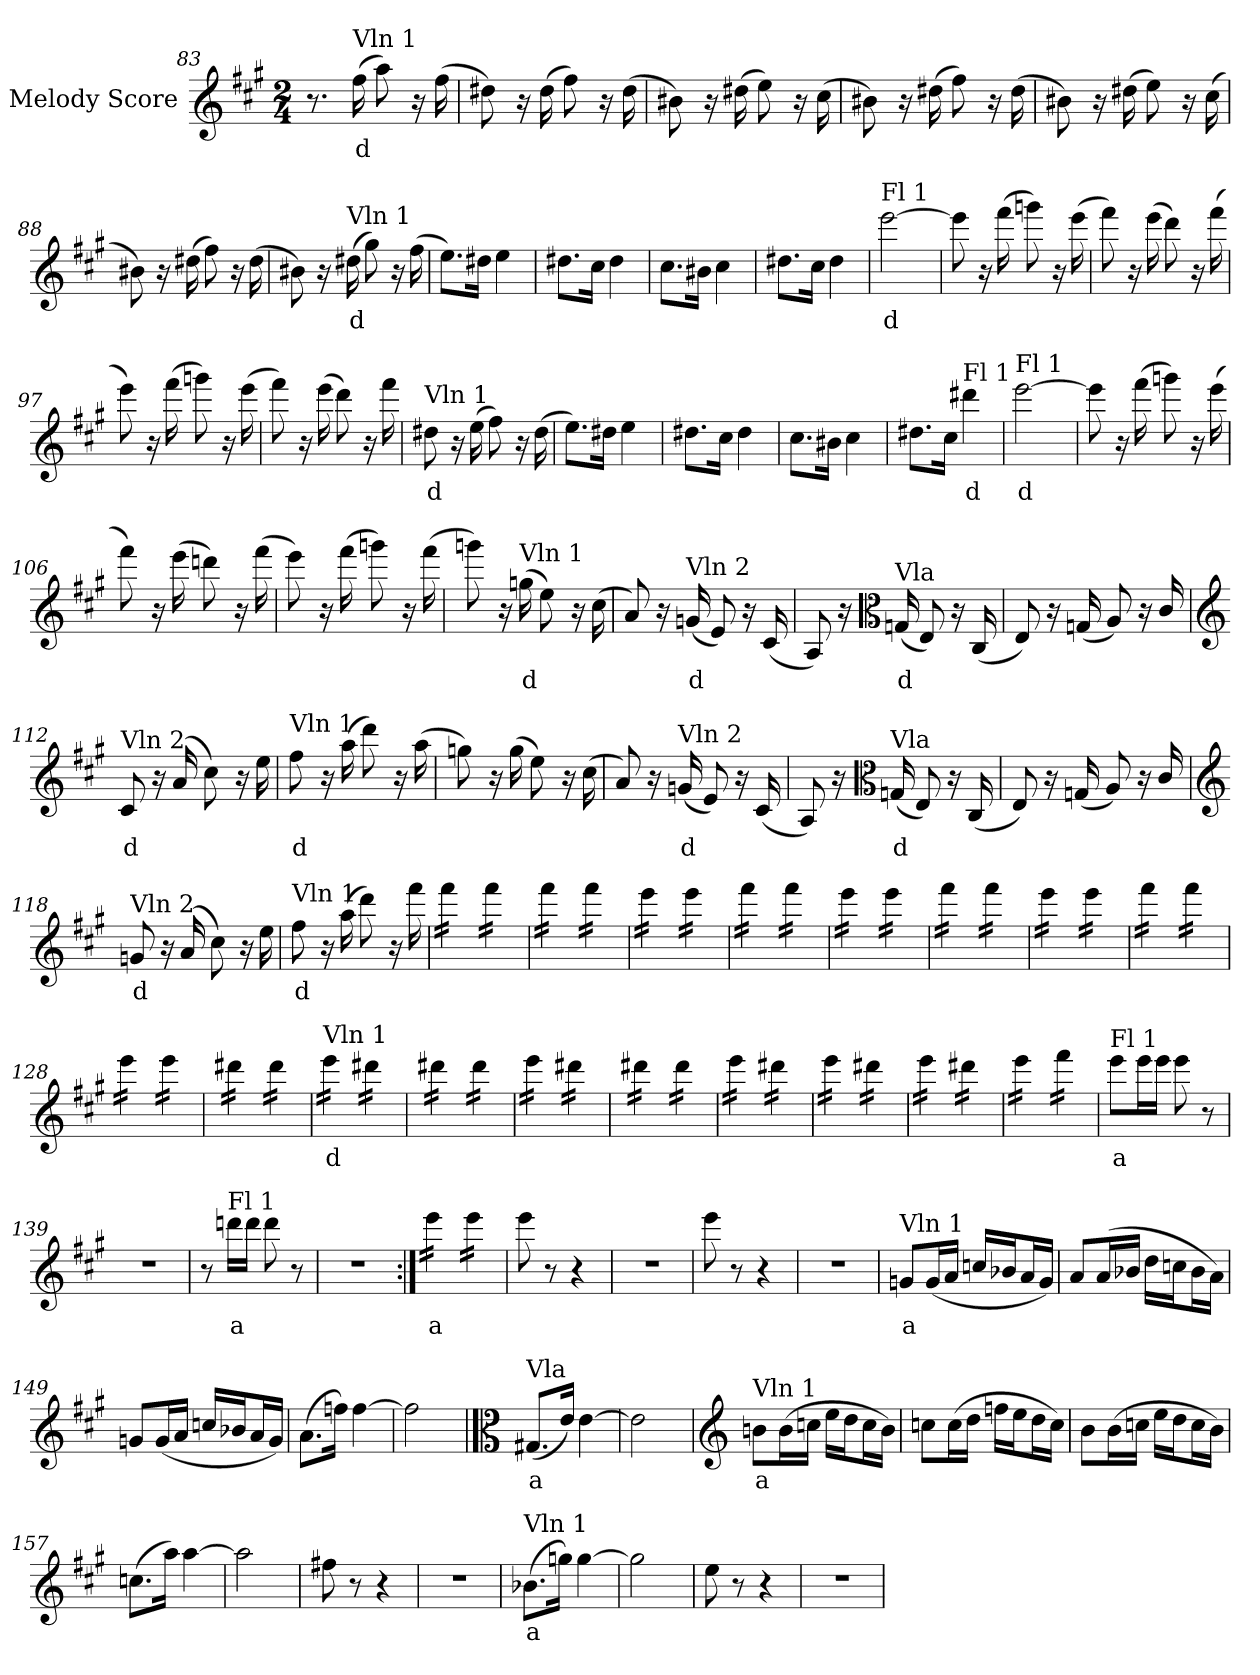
**kern	**text
*part1	*part1
*staff1	*staff1
*I"Melody Score	*
*k[f#c#g#]	*
*M2/4	*
=83	=83
8.r	.
!LO:TX:a:t=Vln 1	!
!	!LO:LY:b:color=#FF0000
(16ff#\	d
8aa\)	.
16r	.
(16ff#\	.
=84	=84
8dd#X\)	.
16r	.
(16dd#\	.
8ff#\)	.
16r	.
(16dd#\	.
=85	=85
8b#X\)	.
16r	.
(16dd#X\	.
8ee\)	.
16r	.
(16cc#\	.
=86	=86
8b#X\)	.
16r	.
(16dd#X\	.
8ff#\)	.
16r	.
(16dd#\	.
=87	=87
8b#X\)	.
16r	.
(16dd#X\	.
8ee\)	.
16r	.
(16cc#\	.
=88	=88
8b#X\)	.
16r	.
(16dd#X\	.
8ff#\)	.
16r	.
(16dd#\	.
=89	=89
8b#X\)	.
16r	.
!LO:TX:a:t=Vln 1	!
!	!LO:LY:b:color=#FF0000
(16dd#X\	d
8gg#\)	.
16r	.
(16ff#\	.
=90	=90
8.ee\L)	.
16dd#X\Jk	.
4ee\	.
=91	=91
8.dd#X\L	.
16cc#\Jk	.
4dd#\	.
=92	=92
8.cc#\L	.
16b#X\Jk	.
4cc#\	.
=93	=93
8.dd#X\L	.
16cc#\Jk	.
4dd#\	.
=94	=94
!LO:TX:a:t=Fl 1	!
!	!LO:LY:b:color=#FF0000
[2eee\	d
=95	=95
8eee\]	.
16r	.
(16fff#\	.
8gggn\)	.
16r	.
(16eee\	.
=96	=96
8fff#\)	.
16r	.
(16eee\	.
8ddd\)	.
16r	.
(16fff#\	.
=97	=97
8eee\)	.
16r	.
(16fff#\	.
8gggn\)	.
16r	.
(16eee\	.
=98	=98
8fff#\)	.
16r	.
(16eee\	.
8ddd\)	.
16r	.
16fff#\	.
=99	=99
!LO:TX:a:t=Vln 1	!
!	!LO:LY:b:color=#FF0000
8dd#X\	d
16r	.
(16ee\	.
8ff#\)	.
16r	.
(16dd#\	.
=100	=100
8.ee\L)	.
16dd#X\Jk	.
4ee\	.
=101	=101
8.dd#X\L	.
16cc#\Jk	.
4dd#\	.
=102	=102
8.cc#\L	.
16b#X\Jk	.
4cc#\	.
=103	=103
8.dd#X\L	.
16cc#\Jk	.
!LO:TX:a:t=Fl 1	!
!	!LO:LY:b:color=#FF0000
4ddd#X\	d
=104	=104
!LO:TX:a:t=Fl 1	!
!	!LO:LY:b:color=#FF0000
[2eee\	d
=105	=105
8eee\]	.
16r	.
(16fff#\	.
8gggn\)	.
16r	.
(16eee\	.
=106	=106
8fff#\)	.
16r	.
(16eee\	.
8dddn\)	.
16r	.
(16fff#\	.
=107	=107
8eee\)	.
16r	.
(16fff#\	.
8gggn\)	.
16r	.
(16fff#\	.
=108	=108
8gggn\)	.
16r	.
!LO:TX:a:t=Vln 1	!
!	!LO:LY:b:color=#FF0000
(16ggn\	d
8ee\)	.
16r	.
(16cc#\	.
=109	=109
8a/)	.
16r	.
!LO:TX:a:t=Vln 2	!
!	!LO:LY:b:color=#FF0000
(16gn/	d
8e/)	.
16r	.
(16c#/	.
=110	=110
8A/)	.
16r	.
*clefC3	*
!LO:TX:a:t=Vla	!
!	!LO:LY:b:color=#FF0000
(16Gn/	d
8E/)	.
16r	.
(16C#/	.
=111	=111
8E/)	.
16r	.
(16Gn/	.
8A/)	.
16r	.
16c#/	.
=112	=112
*clefG2	*
!LO:TX:a:t=Vln 2	!
!	!LO:LY:b:color=#FF0000
8c#/	d
16r	.
(16a/	.
8cc#\)	.
16r	.
16ee\	.
=113	=113
!LO:TX:a:t=Vln 1	!
!	!LO:LY:b:color=#FF0000
8ff#\	d
16r	.
(16aa\	.
8ddd\)	.
16r	.
(16aa\	.
=114	=114
8ggn\)	.
16r	.
(16gg\	.
8ee\)	.
16r	.
(16cc#\	.
=115	=115
8a/)	.
16r	.
!LO:TX:a:t=Vln 2	!
!	!LO:LY:b:color=#FF0000
(16gn/	d
8e/)	.
16r	.
(16c#/	.
=116	=116
8A/)	.
16r	.
*clefC3	*
!LO:TX:a:t=Vla	!
!	!LO:LY:b:color=#FF0000
(16Gn/	d
8E/)	.
16r	.
(16C#/	.
=117	=117
8E/)	.
16r	.
(16Gn/	.
8A/)	.
16r	.
16c#/	.
=118	=118
*clefG2	*
!LO:TX:a:t=Vln 2	!
!	!LO:LY:b:color=#FF0000
8gn/	d
16r	.
(16a/	.
8cc#\)	.
16r	.
16ee\	.
=119	=119
!LO:TX:a:t=Vln 1	!
!	!LO:LY:b:color=#FF0000
8ff#\	d
16r	.
(16aa\	.
8ddd\)	.
16r	.
16fff#\	.
=120	=120
*tremolo	*
16fff#\LL	.
16fff#\	.
16fff#\	.
16fff#\JJ	.
16fff#\LL	.
16fff#\	.
16fff#\	.
16fff#\JJ	.
=121	=121
16fff#\LL	.
16fff#\	.
16fff#\	.
16fff#\JJ	.
16fff#\LL	.
16fff#\	.
16fff#\	.
16fff#\JJ	.
=122	=122
16eee\LL	.
16eee\	.
16eee\	.
16eee\JJ	.
16eee\LL	.
16eee\	.
16eee\	.
16eee\JJ	.
=123	=123
16fff#\LL	.
16fff#\	.
16fff#\	.
16fff#\JJ	.
16fff#\LL	.
16fff#\	.
16fff#\	.
16fff#\JJ	.
=124	=124
16eee\LL	.
16eee\	.
16eee\	.
16eee\JJ	.
16eee\LL	.
16eee\	.
16eee\	.
16eee\JJ	.
=125	=125
16fff#\LL	.
16fff#\	.
16fff#\	.
16fff#\JJ	.
16fff#\LL	.
16fff#\	.
16fff#\	.
16fff#\JJ	.
=126	=126
16eee\LL	.
16eee\	.
16eee\	.
16eee\JJ	.
16eee\LL	.
16eee\	.
16eee\	.
16eee\JJ	.
=127	=127
16fff#\LL	.
16fff#\	.
16fff#\	.
16fff#\JJ	.
16fff#\LL	.
16fff#\	.
16fff#\	.
16fff#\JJ	.
=128	=128
16eee\LL	.
16eee\	.
16eee\	.
16eee\JJ	.
16eee\LL	.
16eee\	.
16eee\	.
16eee\JJ	.
=129	=129
16ddd#X\LL	.
16ddd#X\	.
16ddd#X\	.
16ddd#X\JJ	.
16ddd#\LL	.
16ddd#\	.
16ddd#\	.
16ddd#\JJ	.
=130	=130
!LO:TX:a:t=Vln 1	!
!	!LO:LY:b:color=#FF0000
16eee\LL	d
16eee\	.
16eee\	.
16eee\JJ	.
16ddd#X\LL	.
16ddd#X\	.
16ddd#X\	.
16ddd#X\JJ	.
=131	=131
16ddd#X\LL	.
16ddd#X\	.
16ddd#X\	.
16ddd#X\JJ	.
16ddd#\LL	.
16ddd#\	.
16ddd#\	.
16ddd#\JJ	.
=132	=132
16eee\LL	.
16eee\	.
16eee\	.
16eee\JJ	.
16ddd#X\LL	.
16ddd#X\	.
16ddd#X\	.
16ddd#X\JJ	.
=133	=133
16ddd#X\LL	.
16ddd#X\	.
16ddd#X\	.
16ddd#X\JJ	.
16ddd#\LL	.
16ddd#\	.
16ddd#\	.
16ddd#\JJ	.
=134	=134
16eee\LL	.
16eee\	.
16eee\	.
16eee\JJ	.
16ddd#X\LL	.
16ddd#X\	.
16ddd#X\	.
16ddd#X\JJ	.
=135	=135
16eee\LL	.
16eee\	.
16eee\	.
16eee\JJ	.
16ddd#X\LL	.
16ddd#X\	.
16ddd#X\	.
16ddd#X\JJ	.
=136	=136
16eee\LL	.
16eee\	.
16eee\	.
16eee\JJ	.
16ddd#X\LL	.
16ddd#X\	.
16ddd#X\	.
16ddd#X\JJ	.
=137	=137
16eee\LL	.
16eee\	.
16eee\	.
16eee\JJ	.
16fff#\LL	.
16fff#\	.
16fff#\	.
16fff#\JJ	.
*Xtremolo	*
=138	=138
!LO:TX:a:t=Fl 1	!
!	!LO:LY:b:color=#FF0000
8eee\L	a
16eee\L	.
16eee\JJ	.
8eee\	.
8r	.
=139	=139
2r	.
=140	=140
8r	.
!LO:TX:a:t=Fl 1	!
!	!LO:LY:b:color=#FF0000
16dddn\LL	a
16ddd\JJ	.
8ddd\	.
8r	.
=141	=141
2r	.
=142:|!	=142:|!
!LO:TX:a:t=Vln 1	!
!	!LO:LY:b:color=#FF0000
*tremolo	*
16eee\LL	a
16eee\	.
16eee\	.
16eee\JJ	.
16eee\LL	.
16eee\	.
16eee\	.
16eee\JJ	.
*Xtremolo	*
=143	=143
8eee\	.
8r	.
4r	.
=144	=144
2r	.
=145	=145
8eee\	.
8r	.
4r	.
=146	=146
2r	.
=147	=147
!LO:TX:a:t=Vln 1	!
!	!LO:LY:b:color=#FF0000
8gn/L	a
(16g/L	.
16a/JJ	.
16ccn/LL	.
16b-X/J	.
16a/L	.
16g/JJ)	.
=148	=148
8a/L	.
(16a/L	.
16b-X/JJ	.
16dd\LL	.
16ccn\J	.
16b-\L	.
16a\JJ)	.
=149	=149
8gn/L	.
(16g/L	.
16a/JJ	.
16ccn/LL	.
16b-X/J	.
16a/L	.
16g/JJ)	.
=150	=150
(8.a\L	.
16ffn\Jk)	.
[4ff\	.
=151	=151
2ff\]	.
=152	=152
*clefC3	*
!LO:TX:a:t=Vla	!
!	!LO:LY:b:color=#FF0000
(8.G#X/L	a
16e/Jk)	.
[4e\	.
=153	=153
2e\]	.
=154	=154
*clefG2	*
!LO:TX:a:t=Vln 1	!
!	!LO:LY:b:color=#FF0000
8bn\L	a
(16b\L	.
16ccn\JJ	.
16ee\LL	.
16dd\J	.
16cc\L	.
16b\JJ)	.
=155	=155
8ccn\L	.
(16cc\L	.
16dd\JJ	.
16ffn\LL	.
16ee\J	.
16dd\L	.
16cc\JJ)	.
=156	=156
8b\L	.
(16b\L	.
16ccn\JJ	.
16ee\LL	.
16dd\J	.
16cc\L	.
16b\JJ)	.
=157	=157
(8.ccn\L	.
16aa\Jk)	.
[4aa\	.
=158	=158
2aa\]	.
=159	=159
8ff#X\	.
8r	.
4r	.
=160	=160
2r	.
=161	=161
!LO:TX:a:t=Vln 1	!
!	!LO:LY:b:color=#FF0000
(8.b-X\L	a
16ggn\Jk)	.
[4gg\	.
=162	=162
2gg\]	.
=163	=163
8ee\	.
8r	.
4r	.
=164	=164
2r	.
=	=
*-	*-
